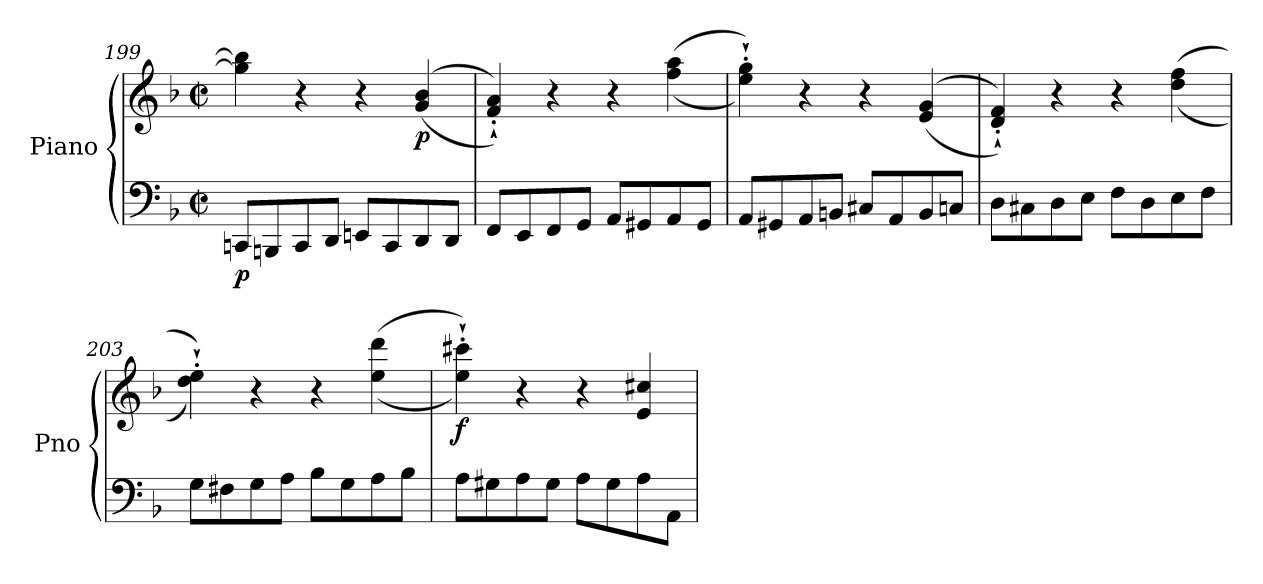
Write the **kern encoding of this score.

**kern	**kern	**dynam
*part1	*part1	*part1
*staff2	*staff1	*staff1/2
*I"Piano	*	*
*I'Pno	*	*
*clefF4	*clefG2	*
*k[b-]	*k[b-]	*
*M4/4	*M4/4	*
*met(c|)	*met(c|)	*
=199	=199	=199
!	!	!LO:DY:b=2
8CCn/L	4gg\] 4bb-\]	p
8BBBn/	.	.
8CC/	4r	.
8DD/J	.	.
8EEn/L	4r	.
8CC/	.	.
!	!	!LO:DY:b
8DD/	(>(4g/ 4b-/	p
8DD/J	.	.
=200	=200	=200
8FF/L	4f/'` 4a/'`))	.
8EE/	.	.
8FF/	4r	.
8GG/J	.	.
8AA/L	4r	.
8GG#X/	.	.
8AA/	((4ff\ 4aa\	.
8GG#/J	.	.
=201	=201	=201
8AA/L	4ee\`' 4gg\`'))	.
8GG#X/	.	.
8AA/	4r	.
8BBn/J	.	.
8C#X/L	4r	.
8AA/	.	.
8BB/	(>(4e/ 4g/	.
8Cn/J	.	.
!!LO:LB:g=z
=202	=202	=202
8D\L	4d/`' 4f/`'))	.
8C#X\	.	.
8D\	4r	.
8E\J	.	.
8F\L	4r	.
8D\	.	.
!	!	!LO:DY:b
8E\	((4dd\ 4ff\	other-dynamics
8F\J	.	.
=203	=203	=203
8G\L	4dd\`' 4ee\`'))	.
8F#X\	.	.
8G\	4r	.
8A\J	.	.
8B-\L	4r	.
8G\	.	.
8A\	((4ee\ 4ddd\	.
8B-\J	.	.
=204	=204	=204
!	!	!LO:DY:b
8A\L	4ee\`' 4ccc#X\`'))	f
8G#X\	.	.
8A\	4r	.
8G#\J	.	.
8A\L	4r	.
8G#\	.	.
8A\	4e/ 4cc#X/	.
8AA\J	.	.
=	=	=
*-	*-	*-
